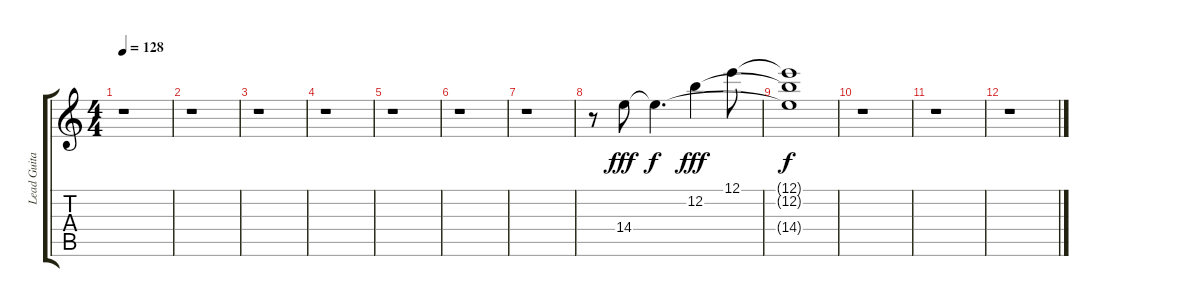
\track ("Lead Guitar 1" "Lead Guita") {instrument overdrivenguitar}
\staff {score tabs}
\tuning (E4 B3 G3 D3 A2 E2) {hide}
\ts (4 4)
\tempo 128
\clef g2
\ks c
r.1{dy f} |
r.1 |
r.1 |
r.1 |
r.1 |
r.1 |
r.1 |
r.8 14.4.8{dy fff} 14.4{t}.4{d dy f} 12.2.4{dy fff} 12.1.8 |
(12.1{t} 12.2{t} 14.4{t}).1{dy f} |
r.1 |
r.1 |
r.1
